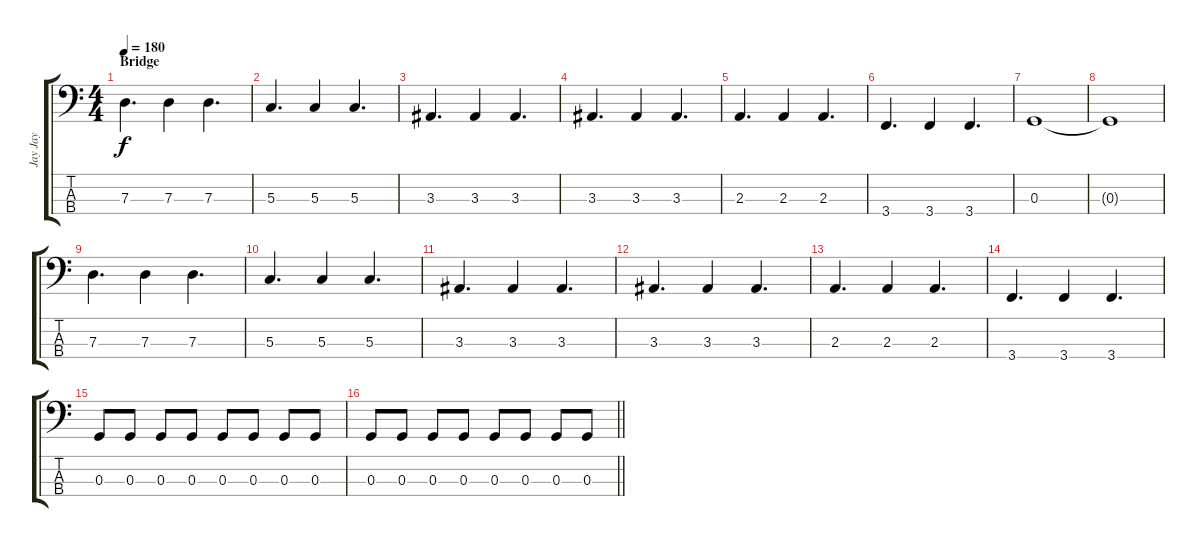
\track ("Jay Jay" "Jay Jay") {instrument electricbasspick}
\staff {score tabs}
\tuning (F2 C2 G1 D1) {hide}
\ts (4 4)
\section ("" "Bridge")
\tempo 180
\clef f4
\ks c
7.3.4{d dy f} 7.3.4 7.3.4{d} |
5.3.4{d} 5.3.4 5.3.4{d} |
3.3.4{d} 3.3.4 3.3.4{d} |
3.3.4{d} 3.3.4 3.3.4{d} |
2.3.4{d} 2.3.4 2.3.4{d} |
3.4.4{d} 3.4.4 3.4.4{d} |
0.3.1 |
0.3{t}.1 |
7.3.4{d} 7.3.4 7.3.4{d} |
5.3.4{d} 5.3.4 5.3.4{d} |
3.3.4{d} 3.3.4 3.3.4{d} |
3.3.4{d} 3.3.4 3.3.4{d} |
2.3.4{d} 2.3.4 2.3.4{d} |
3.4.4{d} 3.4.4 3.4.4{d} |
0.3.8 0.3.8 0.3.8 0.3.8 0.3.8 0.3.8 0.3.8 0.3.8 |
\barLineRight lightlight
0.3.8 0.3.8 0.3.8 0.3.8 0.3.8 0.3.8 0.3.8 0.3.8
